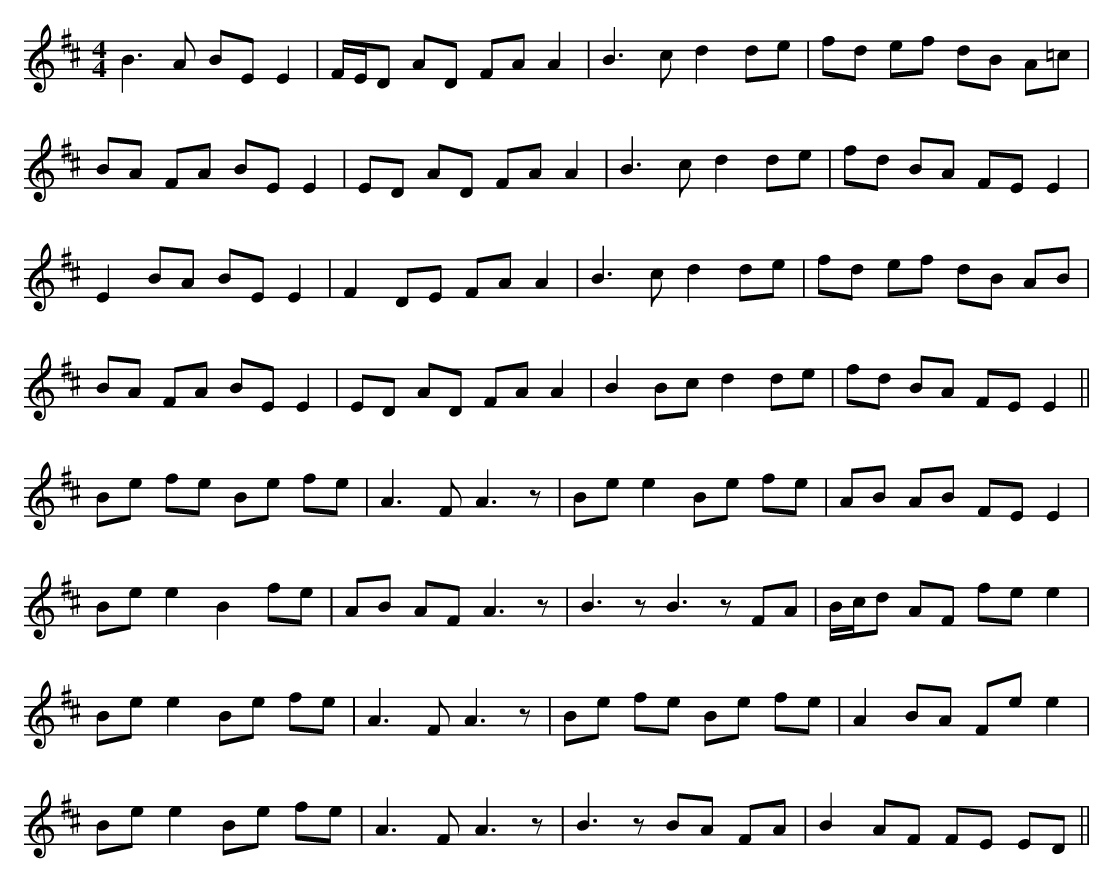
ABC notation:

X:1
M:4/4
K:Edor
B2>A2 BE E2|F/E/D AD FA A2|B2>c2 d2 de|fd ef dB A=c|
BA FA BE E2|ED AD FA A2|B2>c2 d2 de|fd BA FE E2|
E2 BA BE E2|F2 DE FA A2|B2>c2 d2 de|fd ef dB AB|
BA FA BE E2|ED AD FA A2|B2 Bc d2 de|fd BA FE E2||
Be fe Be fe|A2>F2 A3 z|Be e2 Be fe|AB AB FE E2|
Be e2 B2 fe|AB AF A3 z|B3 z B3 z FA|B/c/d AF fe e2|
Be e2 Be fe|A2>F2 A3 z|Be fe Be fe|A2 BA Fe e2|
Be e2 Be fe|A2>F2 A3 z|B3 z BA FA|B2 AF FE ED||
